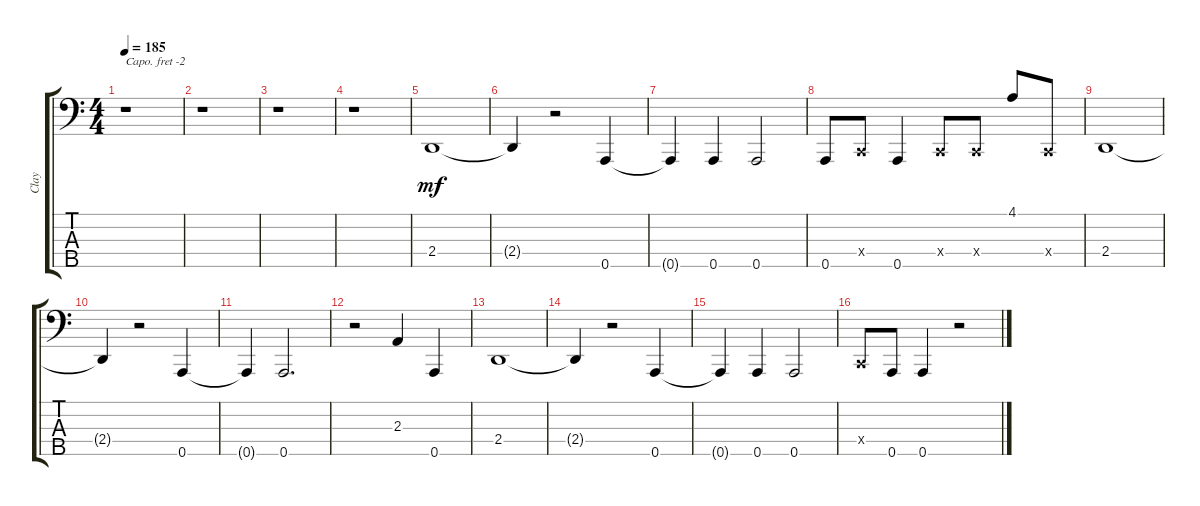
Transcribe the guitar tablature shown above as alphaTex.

\track ("Clay" "Clay") {instrument electricbassfinger}
\staff {score tabs}
\capo -2
\tuning (G2 D2 A1 D1 B0) {hide}
\ts (4 4)
\tempo 185
\clef f4
\ks c
r.1{dy mf} |
r.1 |
r.1 |
r.1 |
2.4.1 |
2.4{t}.4 r.2 0.5.4 |
0.5{t}.4 0.5.4 0.5.2 |
0.5.8 0.4{x}.8 0.5.4 0.4{x}.8 0.4{x}.8 4.1.8 0.4{x}.8 |
2.4.1 |
2.4{t}.4 r.2 0.5.4 |
0.5{t}.4 0.5.2{d} |
r.2 2.3.4 0.5.4 |
2.4.1 |
2.4{t}.4 r.2 0.5.4 |
0.5{t}.4 0.5.4 0.5.2 |
0.4{x}.8 0.5.8 0.5.4 r.2
